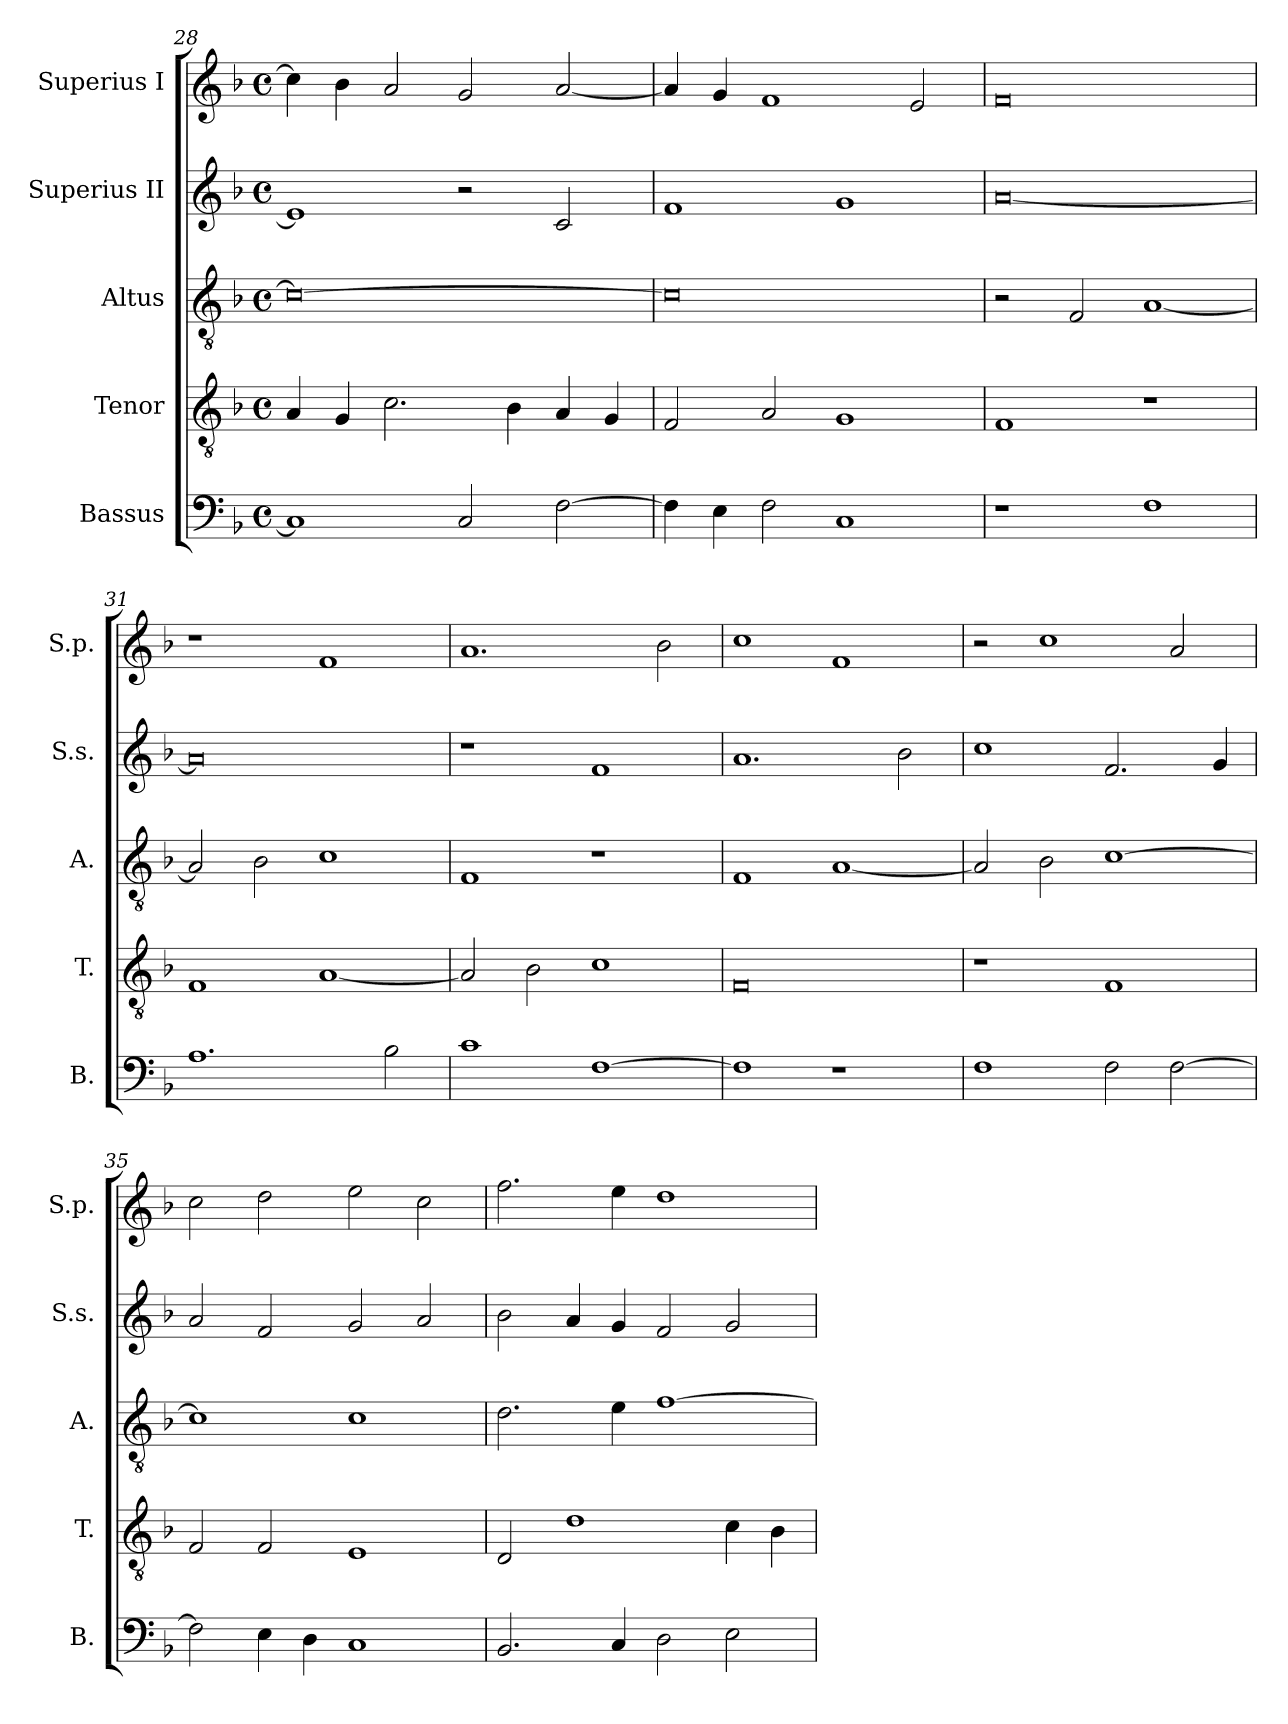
**kern	**kern	**kern	**kern	**kern
*part5	*part4	*part3	*part2	*part1
*staff5	*staff4	*staff3	*staff2	*staff1
*I"Bassus	*I"Tenor	*I"Altus	*I"Superius II	*I"Superius I
*I'B.	*I'T.	*I'A.	*I'S.s.	*I'S.p.
*clefF4	*clefGv2	*clefGv2	*clefG2	*clefG2
*	*ITrd7c12	*ITrd7c12	*	*
*k[b-]	*k[b-]	*k[b-]	*k[b-]	*k[b-]
*F:	*F:	*F:	*F:	*F:
*M4/4	*M4/4	*M4/4	*M4/4	*M4/4
*met(c)	*met(c)	*met(c)	*met(c)	*met(c)
=28	=28	=28	=28	=28
1Ci]	4AAi/	0Ci_>	1ei]	4cci\]
.	4GGi/	.	.	4b-i\
.	2.Ci\	.	.	2ai/
2Ci/	.	.	2r	2gi/
.	4BB-i\	.	.	.
[>2Fi\	4AAi/	.	2ci/	[<2ai/
.	4GGi/	.	.	.
!!LO:PB:g=z
=29	=29	=29	=29	=29
4Fi\]	2FFi/	0Ci]	1fi	4ai/]
4Ei\	.	.	.	4gi/
2Fi\	2AAi/	.	.	1fi
1Ci	1GGi	.	1gi	.
.	.	.	.	2ei/
=30	=30	=30	=30	=30
1r	1FFi	2r	[<0ai	0fi
.	.	2FFi/	.	.
1Fi	1r	[<1AAi	.	.
=31	=31	=31	=31	=31
1.Ai	1FFi	2AAi/]	0ai]	1r
.	.	2BB-i\	.	.
.	[<1AAi	1Ci	.	1fi
2B-i\	.	.	.	.
=32	=32	=32	=32	=32
1ci	2AAi/]	1FFi	1r	1.ai
.	2BB-i\	.	.	.
[>1Fi	1Ci	1r	1fi	.
.	.	.	.	2b-i\
=33	=33	=33	=33	=33
1Fi]	0FFi	1FFi	1.ai	1cci
1r	.	[<1AAi	.	1fi
.	.	.	2b-i\	.
!!LO:LB:g=z
=34	=34	=34	=34	=34
1Fi	1r	2AAi/]	1cci	2r
.	.	2BB-i\	.	1cci
2Fi\	1FFi	[>1Ci	2.fi/	.
[>2Fi\	.	.	.	2ai/
.	.	.	4gi/	.
=35	=35	=35	=35	=35
2Fi\]	2FFi/	1Ci]	2ai/	2cci\
4Ei\	2FFi/	.	2fi/	2ddi\
4Di\	.	.	.	.
1Ci	1EEi	1Ci	2gi/	2eei\
.	.	.	2ai/	2cci\
=36	=36	=36	=36	=36
2.BB-i/	2DDi/	2.Di\	2b-i\	2.ffi\
.	1Di	.	4ai/	.
4Ci/	.	4Ei\	4gi/	4eei\
2Di\	.	[>1Fi	2fi/	1ddi
2Ei\	4Ci\	.	2gi/	.
.	4BB-i\	.	.	.
=	=	=	=	=
*-	*-	*-	*-	*-
